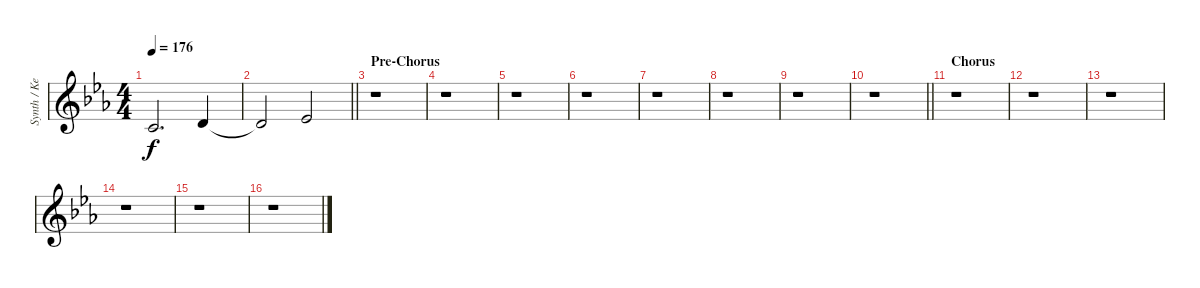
\track ("Synth / Keyboard III" "Synth / Ke") {instrument violin}
\staff {score}
\tuning (D4 A3 F3 C3 G2 C2) {hide}
\ts (4 4)
\tempo 176
\clef g2
\ks eb
3.2.2{d dy f} 0.1.4 |
\barLineRight lightlight
0.1{t}.2 1.1.2 |
\section ("" "Pre-Chorus")
r.1 |
r.1 |
r.1 |
r.1 |
r.1 |
r.1 |
r.1 |
\barLineRight lightlight
r.1 |
\section ("" "Chorus")
r.1 |
r.1 |
r.1 |
r.1 |
r.1 |
r.1
